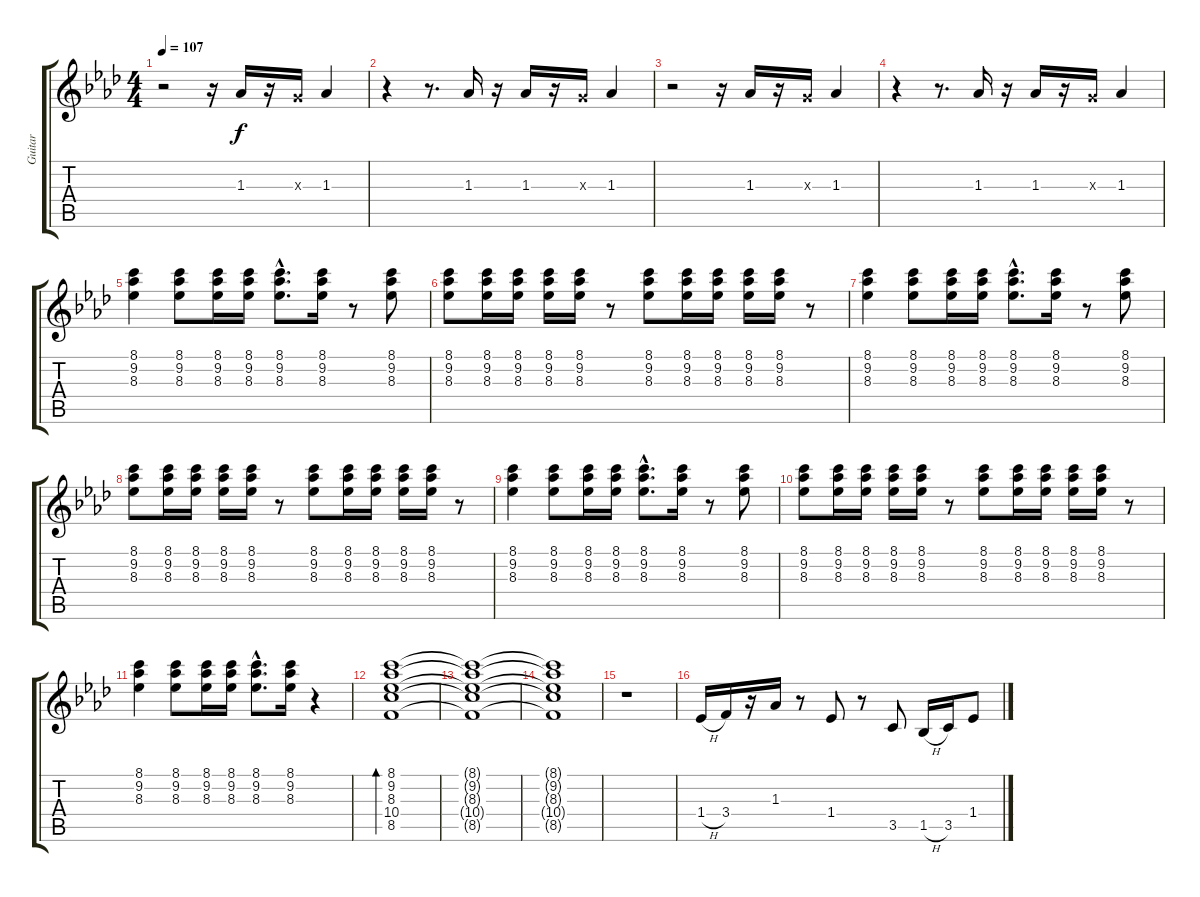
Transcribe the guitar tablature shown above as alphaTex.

\track ("Guitar" "Guitar") {instrument electricguitarmuted}
\staff {score tabs}
\tuning (E4 B3 G3 D3 A2 E2) {hide}
\ts (4 4)
\tempo 107
\clef g2
\ks ab
r.2{dy f} r.16 1.3.16 r.16 0.3{x}.16 1.3.4 |
r.4 r.8{d} 1.3.16 r.16 1.3.16 r.16 0.3{x}.16 1.3.4 |
r.2 r.16 1.3.16 r.16 0.3{x}.16 1.3.4 |
r.4 r.8{d} 1.3.16 r.16 1.3.16 r.16 0.3{x}.16 1.3.4 |
(8.1 9.2 8.3).4 (8.1 9.2 8.3).8 (8.1 9.2 8.3).16 (8.1 9.2 8.3).16 (8.1{hac} 9.2{hac} 8.3{hac}).8{d} (8.1 9.2 8.3).16 r.8 (8.1 9.2 8.3).8 |
(8.1 9.2 8.3).8 (8.1 9.2 8.3).16 (8.1 9.2 8.3).16 (8.1 9.2 8.3).16 (8.1 9.2 8.3).16 r.8 (8.1 9.2 8.3).8 (8.1 9.2 8.3).16 (8.1 9.2 8.3).16 (8.1 9.2 8.3).16 (8.1 9.2 8.3).16 r.8 |
(8.1 9.2 8.3).4 (8.1 9.2 8.3).8 (8.1 9.2 8.3).16 (8.1 9.2 8.3).16 (8.1{hac} 9.2{hac} 8.3{hac}).8{d} (8.1 9.2 8.3).16 r.8 (8.1 9.2 8.3).8 |
(8.1 9.2 8.3).8 (8.1 9.2 8.3).16 (8.1 9.2 8.3).16 (8.1 9.2 8.3).16 (8.1 9.2 8.3).16 r.8 (8.1 9.2 8.3).8 (8.1 9.2 8.3).16 (8.1 9.2 8.3).16 (8.1 9.2 8.3).16 (8.1 9.2 8.3).16 r.8 |
(8.1 9.2 8.3).4 (8.1 9.2 8.3).8 (8.1 9.2 8.3).16 (8.1 9.2 8.3).16 (8.1{hac} 9.2{hac} 8.3{hac}).8{d} (8.1 9.2 8.3).16 r.8 (8.1 9.2 8.3).8 |
(8.1 9.2 8.3).8 (8.1 9.2 8.3).16 (8.1 9.2 8.3).16 (8.1 9.2 8.3).16 (8.1 9.2 8.3).16 r.8 (8.1 9.2 8.3).8 (8.1 9.2 8.3).16 (8.1 9.2 8.3).16 (8.1 9.2 8.3).16 (8.1 9.2 8.3).16 r.8 |
(8.1 9.2 8.3).4 (8.1 9.2 8.3).8 (8.1 9.2 8.3).16 (8.1 9.2 8.3).16 (8.1{hac} 9.2{hac} 8.3{hac}).8{d} (8.1 9.2 8.3).16 r.4 |
(8.1 9.2 8.3 10.4 8.5).1{bd 240} |
(8.1{t} 9.2{t} 8.3{t} 10.4{t} 8.5{t}).1 |
(8.1{t} 9.2{t} 8.3{t} 10.4{t} 8.5{t}).1 |
r.1 |
1.4{h}.16 3.4.16 r.16 1.3.16 r.8 1.4.8 r.8 3.5.8 1.5{h}.16 3.5.16 1.4.8
